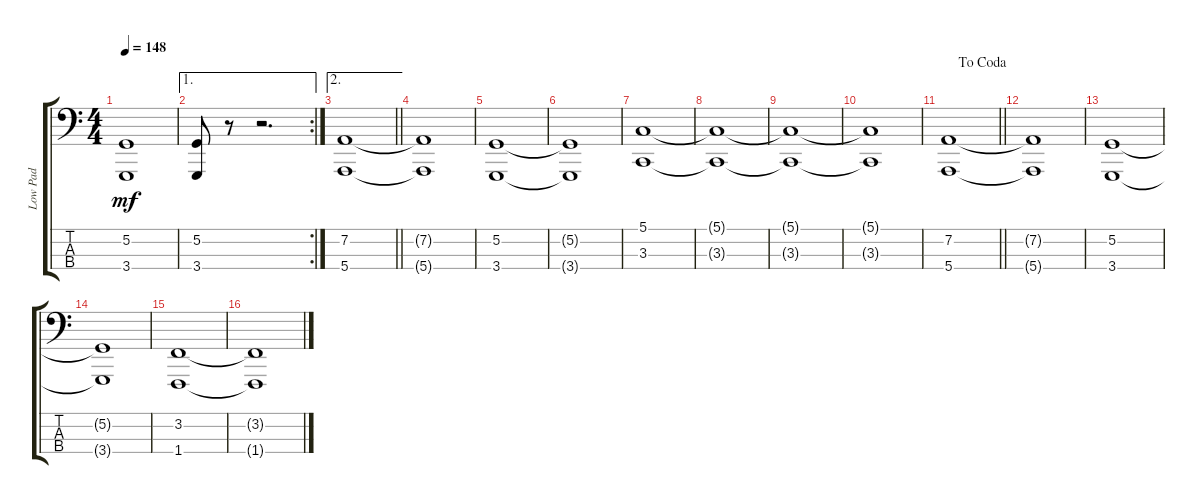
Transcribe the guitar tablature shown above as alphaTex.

\track ("Low Pad" "Low Pad") {instrument pad3polysynth}
\staff {score tabs}
\tuning (G2 D2 A1 E1) {hide}
\ts (4 4)
\tempo 148
\clef f4
\ks c
(5.2 3.4).1{dy mf} |
\ae 1
\rc 2
(5.2 3.4).8 r.8 r.2{d} |
\ae 2
\barLineRight lightlight
(7.2 5.4).1 |
(7.2{t} 5.4{t}).1 |
(5.2 3.4).1 |
(5.2{t} 3.4{t}).1 |
(5.1 3.3).1 |
(5.1{t} 3.3{t}).1 |
(5.1{t} 3.3{t}).1 |
(5.1{t} 3.3{t}).1 |
\jump dacoda
\barLineRight lightlight
(7.2 5.4).1 |
(7.2{t} 5.4{t}).1 |
(5.2 3.4).1 |
(5.2{t} 3.4{t}).1 |
(3.2 1.4).1 |
(3.2{t} 1.4{t}).1
